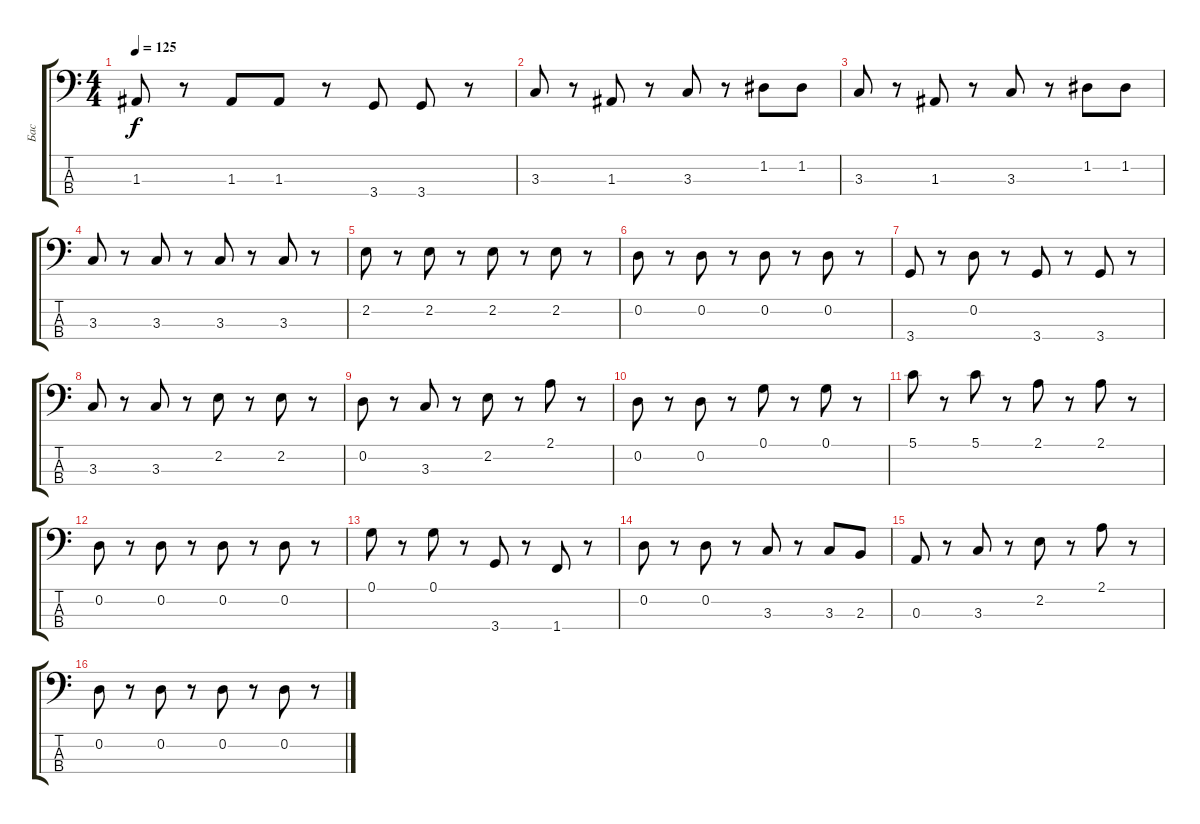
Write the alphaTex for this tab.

\track ("Бас" "Бас") {instrument electricbasspick}
\staff {score tabs}
\tuning (G2 D2 A1 E1) {hide}
\ts (4 4)
\tempo 125
\clef f4
\ks c
1.3.8{dy f} r.8 1.3.8 1.3.8 r.8 3.4.8 3.4.8 r.8 |
3.3.8 r.8 1.3.8 r.8 3.3.8 r.8 1.2.8 1.2.8 |
3.3.8 r.8 1.3.8 r.8 3.3.8 r.8 1.2.8 1.2.8 |
3.3.8 r.8 3.3.8 r.8 3.3.8 r.8 3.3.8 r.8 |
2.2.8 r.8 2.2.8 r.8 2.2.8 r.8 2.2.8 r.8 |
0.2.8 r.8 0.2.8 r.8 0.2.8 r.8 0.2.8 r.8 |
3.4.8 r.8 0.2.8 r.8 3.4.8 r.8 3.4.8 r.8 |
3.3.8 r.8 3.3.8 r.8 2.2.8 r.8 2.2.8 r.8 |
0.2.8 r.8 3.3.8 r.8 2.2.8 r.8 2.1.8 r.8 |
0.2.8 r.8 0.2.8 r.8 0.1.8 r.8 0.1.8 r.8 |
5.1.8 r.8 5.1.8 r.8 2.1.8 r.8 2.1.8 r.8 |
0.2.8 r.8 0.2.8 r.8 0.2.8 r.8 0.2.8 r.8 |
0.1.8 r.8 0.1.8 r.8 3.4.8 r.8 1.4.8 r.8 |
0.2.8 r.8 0.2.8 r.8 3.3.8 r.8 3.3.8 2.3.8 |
0.3.8 r.8 3.3.8 r.8 2.2.8 r.8 2.1.8 r.8 |
0.2.8 r.8 0.2.8 r.8 0.2.8 r.8 0.2.8 r.8
